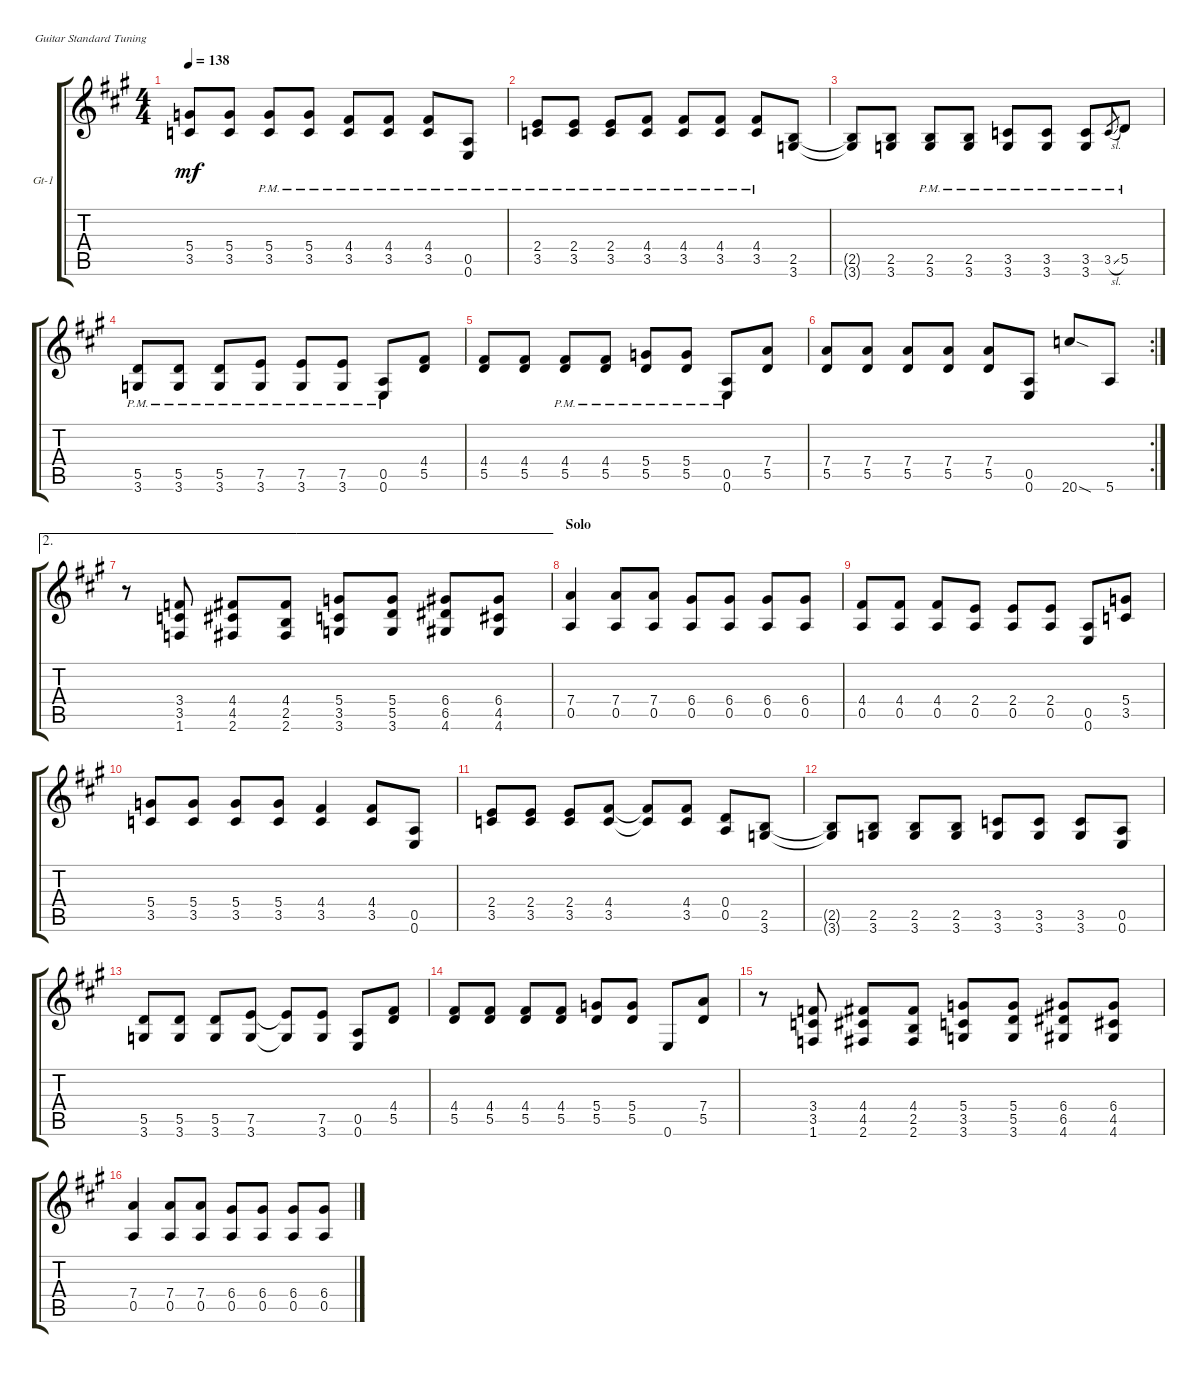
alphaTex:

\defaultSystemsLayout 4
\bracketExtendMode groupsimilarinstruments
\firstSystemTrackNameOrientation horizontal
\otherSystemsTrackNameOrientation horizontal
\track ("Guitar 1" "Gt-1") {instrument distortionguitar}
\staff {score tabs}
\tuning (E4 B3 G3 D3 A2 E2)
\ts (4 4)
\tempo 138
\clef g2
\scale
0.333333
\ks a
(5.4 3.5).8{dy mf} (5.4 3.5).8 (5.4{pm} 3.5{pm}).8 (5.4{pm} 3.5{pm}).8 (4.4{pm} 3.5{pm}).8 (4.4{pm} 3.5{pm}).8 (4.4{pm} 3.5{pm}).8 (0.5{pm} 0.6{pm}).8 |
\scale
0.333333 (2.4{pm} 3.5{pm}).8 (2.4{pm} 3.5{pm}).8 (2.4{pm} 3.5{pm}).8 (4.4{pm} 3.5{pm}).8 (4.4{pm} 3.5{pm}).8 (4.4{pm} 3.5{pm}).8 (4.4{pm} 3.5{pm}).8 (2.5 3.6).8 |
\scale
0.333333 (3.6{t} 2.5{t}).8 (3.6 2.5).8 (3.6{pm} 2.5{pm}).8 (3.6{pm} 2.5{pm}).8 (3.6{pm} 3.5{pm}).8 (3.6{pm} 3.5{pm}).8 (3.6{pm} 3.5{pm}).8 3.5{sl pm}.8{gr} 5.5{pm}.8 |
\scale
0.333333 (3.6{pm} 5.5{pm}).8 (3.6{pm} 5.5{pm}).8 (3.6{pm} 5.5{pm}).8 (3.6{pm} 7.5{pm}).8 (3.6{pm} 7.5{pm}).8 (3.6{pm} 7.5{pm}).8 (0.6{pm} 0.5{pm}).8 (5.5 4.4).8 |
\scale
0.333333 (5.5 4.4).8 (5.5 4.4).8 (5.5{pm} 4.4{pm}).8 (5.5{pm} 4.4{pm}).8 (5.5{pm} 5.4{pm}).8 (5.5{pm} 5.4{pm}).8 (0.6{pm} 0.5{pm}).8 (5.5 7.4).8 |
\rc 2
\scale
0.333333 (5.5 7.4).8 (5.5 7.4).8 (5.5 7.4).8 (5.5 7.4).8 (5.5 7.4).8 (0.6 0.5).8 20.6{sod}.8 5.6.8 |
\ae 2
\scale
0.333333 r.8 (1.6 3.4 3.5).8 (2.6 4.4 4.5).8 (2.6 4.4 2.5).8 (3.6 5.4 3.5).8 (3.6 5.4 5.5).8 (4.6 6.4 6.5).8 (4.6 6.4 4.5).8 |
\section ("" "Solo")
\scale
0.333333 (7.4 0.5).4 (7.4 0.5).8 (7.4 0.5).8 (6.4 0.5).8 (6.4 0.5).8 (6.4 0.5).8 (6.4 0.5).8 |
\scale
0.333333 (4.4 0.5).8 (4.4 0.5).8 (4.4 0.5).8 (2.4 0.5).8 (2.4 0.5).8 (2.4 0.5).8 (0.5 0.6).8 (5.4 3.5).8 |
\scale
0.333333 (5.4 3.5).8 (5.4 3.5).8 (5.4 3.5).8 (5.4 3.5).8 (4.4 3.5).4 (4.4 3.5).8 (0.5 0.6).8 |
\scale
0.333333 (2.4 3.5).8 (2.4 3.5).8 (2.4 3.5).8 (4.4 3.5).8 (4.4{t} 3.5{t}).8 (4.4 3.5).8 (0.4 0.5).8 (2.5 3.6).8 |
\scale
0.333333 (2.5{t} 3.6{t}).8 (2.5 3.6).8 (2.5 3.6).8 (2.5 3.6).8 (3.5 3.6).8 (3.5 3.6).8 (3.5 3.6).8 (0.5 0.6).8 |
\scale
0.333333 (5.5 3.6).8 (5.5 3.6).8 (5.5 3.6).8 (7.5 3.6).8 (7.5{t} 3.6{t}).8 (7.5 3.6).8 (0.5 0.6).8 (4.4 5.5).8 |
\scale
0.333333 (4.4 5.5).8 (4.4 5.5).8 (4.4 5.5).8 (4.4 5.5).8 (5.4 5.5).8 (5.4 5.5).8 0.6.8 (7.4 5.5).8 |
\scale
0.333333 r.8 (3.4 3.5 1.6).8 (4.4 4.5 2.6).8 (4.4 2.5 2.6).8 (5.4 3.5 3.6).8 (5.4 5.5 3.6).8 (6.4 6.5 4.6).8 (6.4 4.5 4.6).8 |
\scale
0.333333 (7.4 0.5).4 (7.4 0.5).8 (7.4 0.5).8 (6.4 0.5).8 (6.4 0.5).8 (6.4 0.5).8 (6.4 0.5).8
